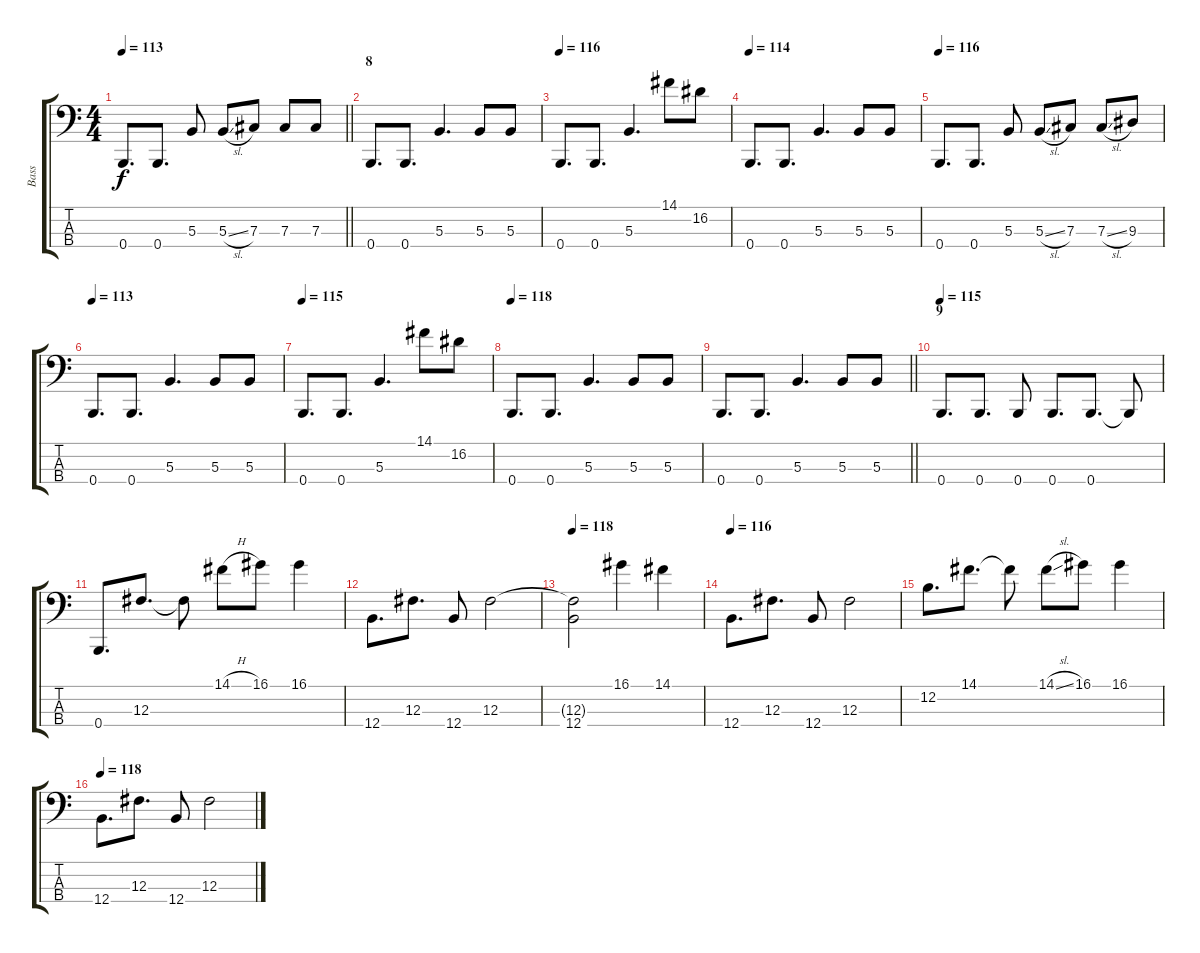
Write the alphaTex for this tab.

\track ("Bass" "Bass") {instrument electricbasspick}
\staff {score tabs}
\tuning (E2 B1 Gb1 B0) {hide}
\ts (4 4)
\tempo 113
\clef f4
\barLineRight lightlight
\ks c
0.4.8{d dy f} 0.4.8{d} 5.3.8 5.3{sl}.8 7.3.8 7.3.8 7.3.8 |
\section ("" "8")
0.4.8{d} 0.4.8{d} 5.3.4{d} 5.3.8 5.3.8 |
\tempo 116
0.4.8{d} 0.4.8{d} 5.3.4{d} 14.1.8 16.2.8 |
\tempo 114
0.4.8{d} 0.4.8{d} 5.3.4{d} 5.3.8 5.3.8 |
\tempo 116
0.4.8{d} 0.4.8{d} 5.3.8 5.3{sl}.8 7.3.8 7.3{sl}.8 9.3.8 |
\tempo 113
0.4.8{d} 0.4.8{d} 5.3.4{d} 5.3.8 5.3.8 |
\tempo 115
0.4.8{d} 0.4.8{d} 5.3.4{d} 14.1.8 16.2.8 |
\tempo 118
0.4.8{d} 0.4.8{d} 5.3.4{d} 5.3.8 5.3.8 |
\barLineRight lightlight
0.4.8{d} 0.4.8{d} 5.3.4{d} 5.3.8 5.3.8 |
\section ("" "9")
\tempo 115
0.4.8{d} 0.4.8{d} 0.4.8 0.4.8{d} 0.4.8{d} 0.4{t}.8 |
0.4.8{d} 12.3.8{d} 12.3{t}.8 14.1{h}.8 16.1.8 16.1.4 |
12.4.8{d} 12.3.8{d} 12.4.8 12.3.2 |
\tempo 118
(12.3{t} 12.4).2 16.1.4 14.1.4 |
\tempo 116
12.4.8{d} 12.3.8{d} 12.4.8 12.3.2 |
12.2.8{d} 14.1.8{d} 14.1{t}.8 14.1{sl}.8 16.1.8 16.1.4 |
\tempo 118
12.4.8{d} 12.3.8{d} 12.4.8 12.3.2
